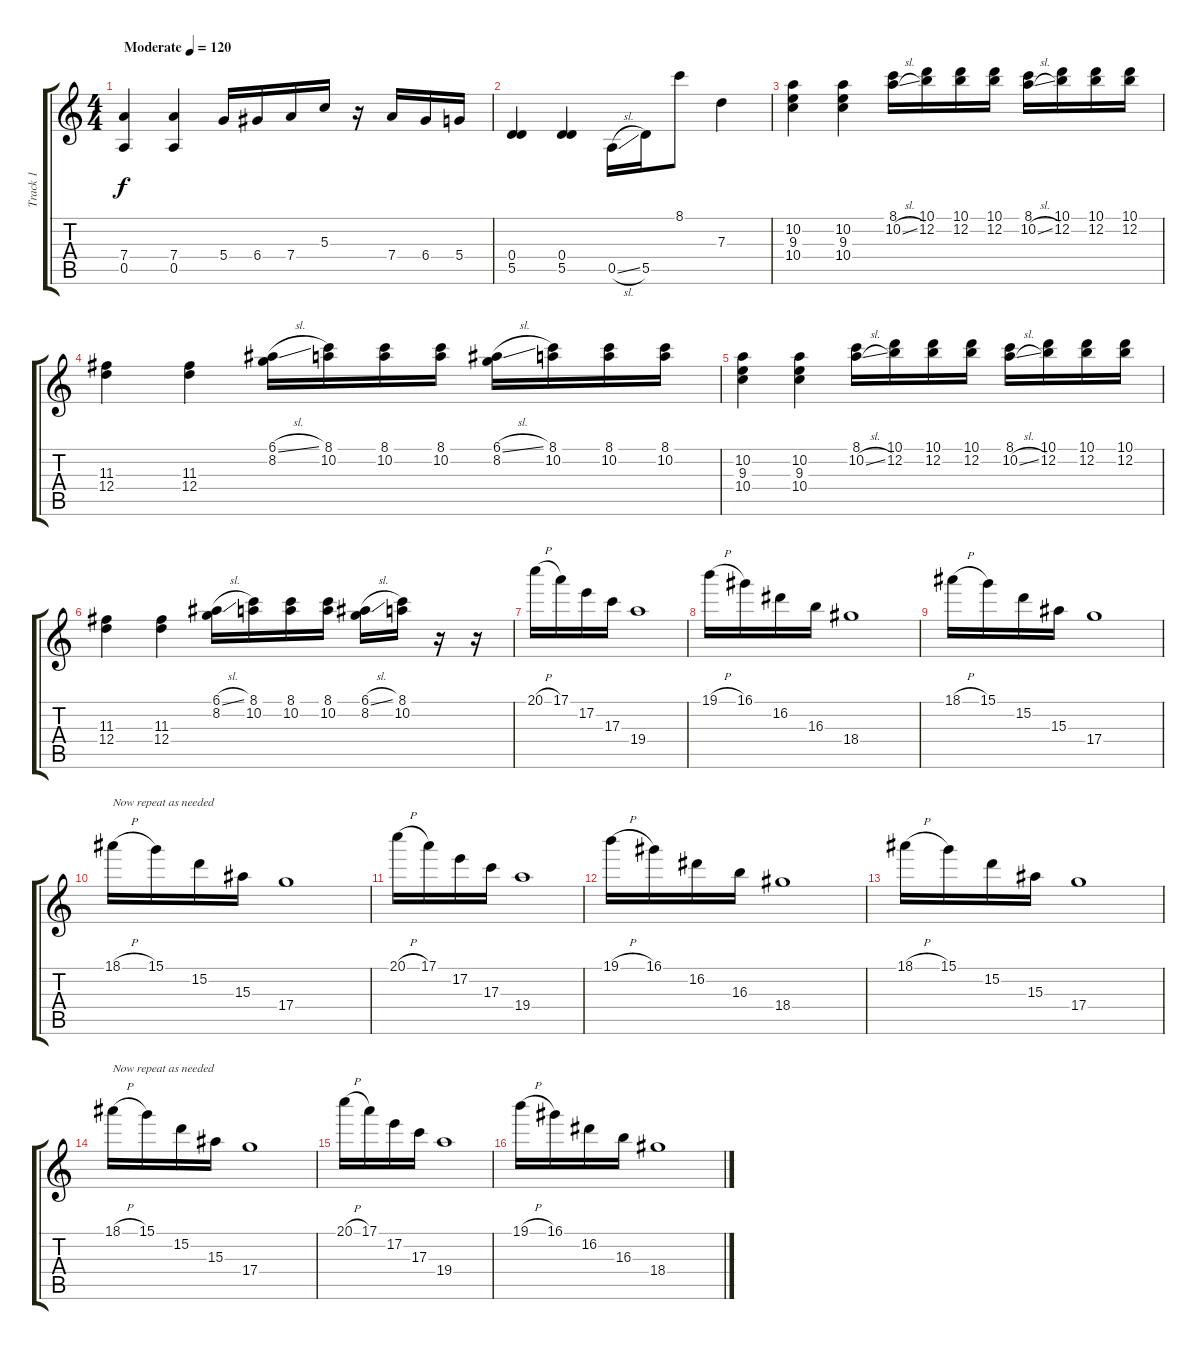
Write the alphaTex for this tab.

\track ("Track 1" "Track 1") {instrument acousticguitarsteel}
\staff {score tabs}
\tuning (E4 B3 G3 D3 A2 E2) {hide}
\ts (4 4)
\tempo (120 "Moderate")
\clef g2
\ks c
(7.4 0.5).4{dy f instrument acousticguitarsteel} (7.4 0.5).4 5.4.16 6.4.16 7.4.16 5.3.16 r.16 7.4.16 6.4.16 5.4.16 |
(0.4 5.5).4 (0.4 5.5).4 0.5{sl}.16 5.5.16 8.1.8 7.3.4 |
(10.2 9.3 10.4).4 (10.2 9.3 10.4).4 (8.1 10.2{sl}).16 (10.1 12.2).16 (10.1 12.2).16 (10.1 12.2).16 (8.1 10.2{sl}).16 (10.1 12.2).16 (10.1 12.2).16 (10.1 12.2).16 |
(11.3 12.4).4 (11.3 12.4).4 (6.1{sl} 8.2).16 (8.1 10.2).16 (8.1 10.2).16 (8.1 10.2).16 (6.1{sl} 8.2).16 (8.1 10.2).16 (8.1 10.2).16 (8.1 10.2).16 |
(10.2 9.3 10.4).4 (10.2 9.3 10.4).4 (8.1 10.2{sl}).16 (10.1 12.2).16 (10.1 12.2).16 (10.1 12.2).16 (8.1 10.2{sl}).16 (10.1 12.2).16 (10.1 12.2).16 (10.1 12.2).16 |
(11.3 12.4).4 (11.3 12.4).4 (6.1{sl} 8.2).16 (8.1 10.2).16 (8.1 10.2).16 (8.1 10.2).16 (6.1{sl} 8.2).16 (8.1 10.2).16 r.16 r.16 |
20.1{h}.16 17.1.16 17.2.16 17.3.16 19.4.1 |
19.1{h}.16 16.1.16 16.2.16 16.3.16 18.4.1 |
18.1{h}.16 15.1.16 15.2.16 15.3.16 17.4.1 |
18.1{h}.16{txt "Now repeat as needed"} 15.1.16 15.2.16 15.3.16 17.4.1 |
20.1{h}.16 17.1.16 17.2.16 17.3.16 19.4.1 |
19.1{h}.16 16.1.16 16.2.16 16.3.16 18.4.1 |
18.1{h}.16 15.1.16 15.2.16 15.3.16 17.4.1 |
18.1{h}.16{txt "Now repeat as needed"} 15.1.16 15.2.16 15.3.16 17.4.1 |
20.1{h}.16 17.1.16 17.2.16 17.3.16 19.4.1 |
19.1{h}.16 16.1.16 16.2.16 16.3.16 18.4.1
